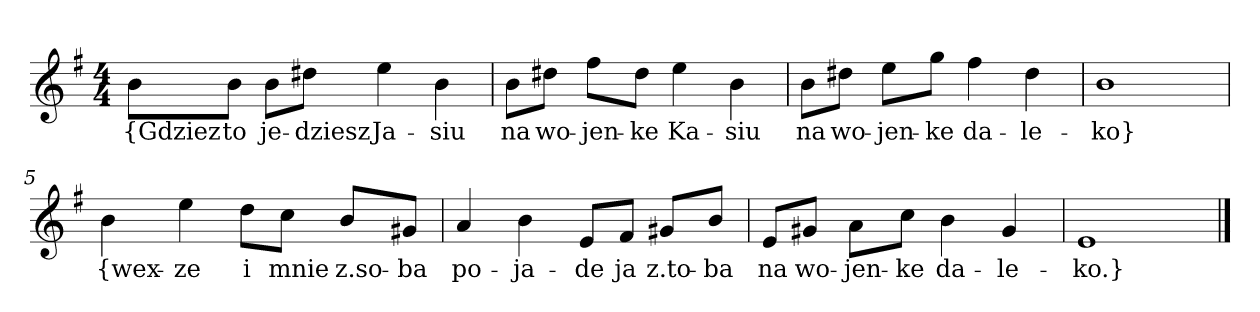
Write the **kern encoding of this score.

**kern	**text
*part1	*part1
*staff1	*staff1
*clefG2	*
*k[f#]	*
*M4/4	*
=	=
8b\L	{Gdziez
8b\J	to
8b\L	je-
8dd#X\J	-dziesz
4ee	Ja-
4b	-siu
=2	=2
8b\L	na
8dd#X\J	wo-
8ff#\L	-jen-
8dd#\J	-ke
4ee	Ka-
4b	-siu
=3	=3
8b\L	na
8dd#X\J	wo-
8ee\L	-jen-
8gg\J	-ke
4ff#	da-
4dd#	-le-
=4	=4
1b	-ko}
=5y	=5y
4b	{wex-
4ee	-ze
8dd\L	i
8cc\J	mnie
8b/L	z.so-
8g#X/J	-ba
=6	=6
4a	po-
4b	-ja-
8e/L	-de
8f#/J	ja
8g#X/L	z.to-
8b/J	-ba
=7	=7
8e/L	na
8g#X/J	wo-
8a\L	-jen-
8cc\J	-ke
4b	da-
4g#	-le-
=8	=8
1e	-ko.}
==	==
*-	*-
